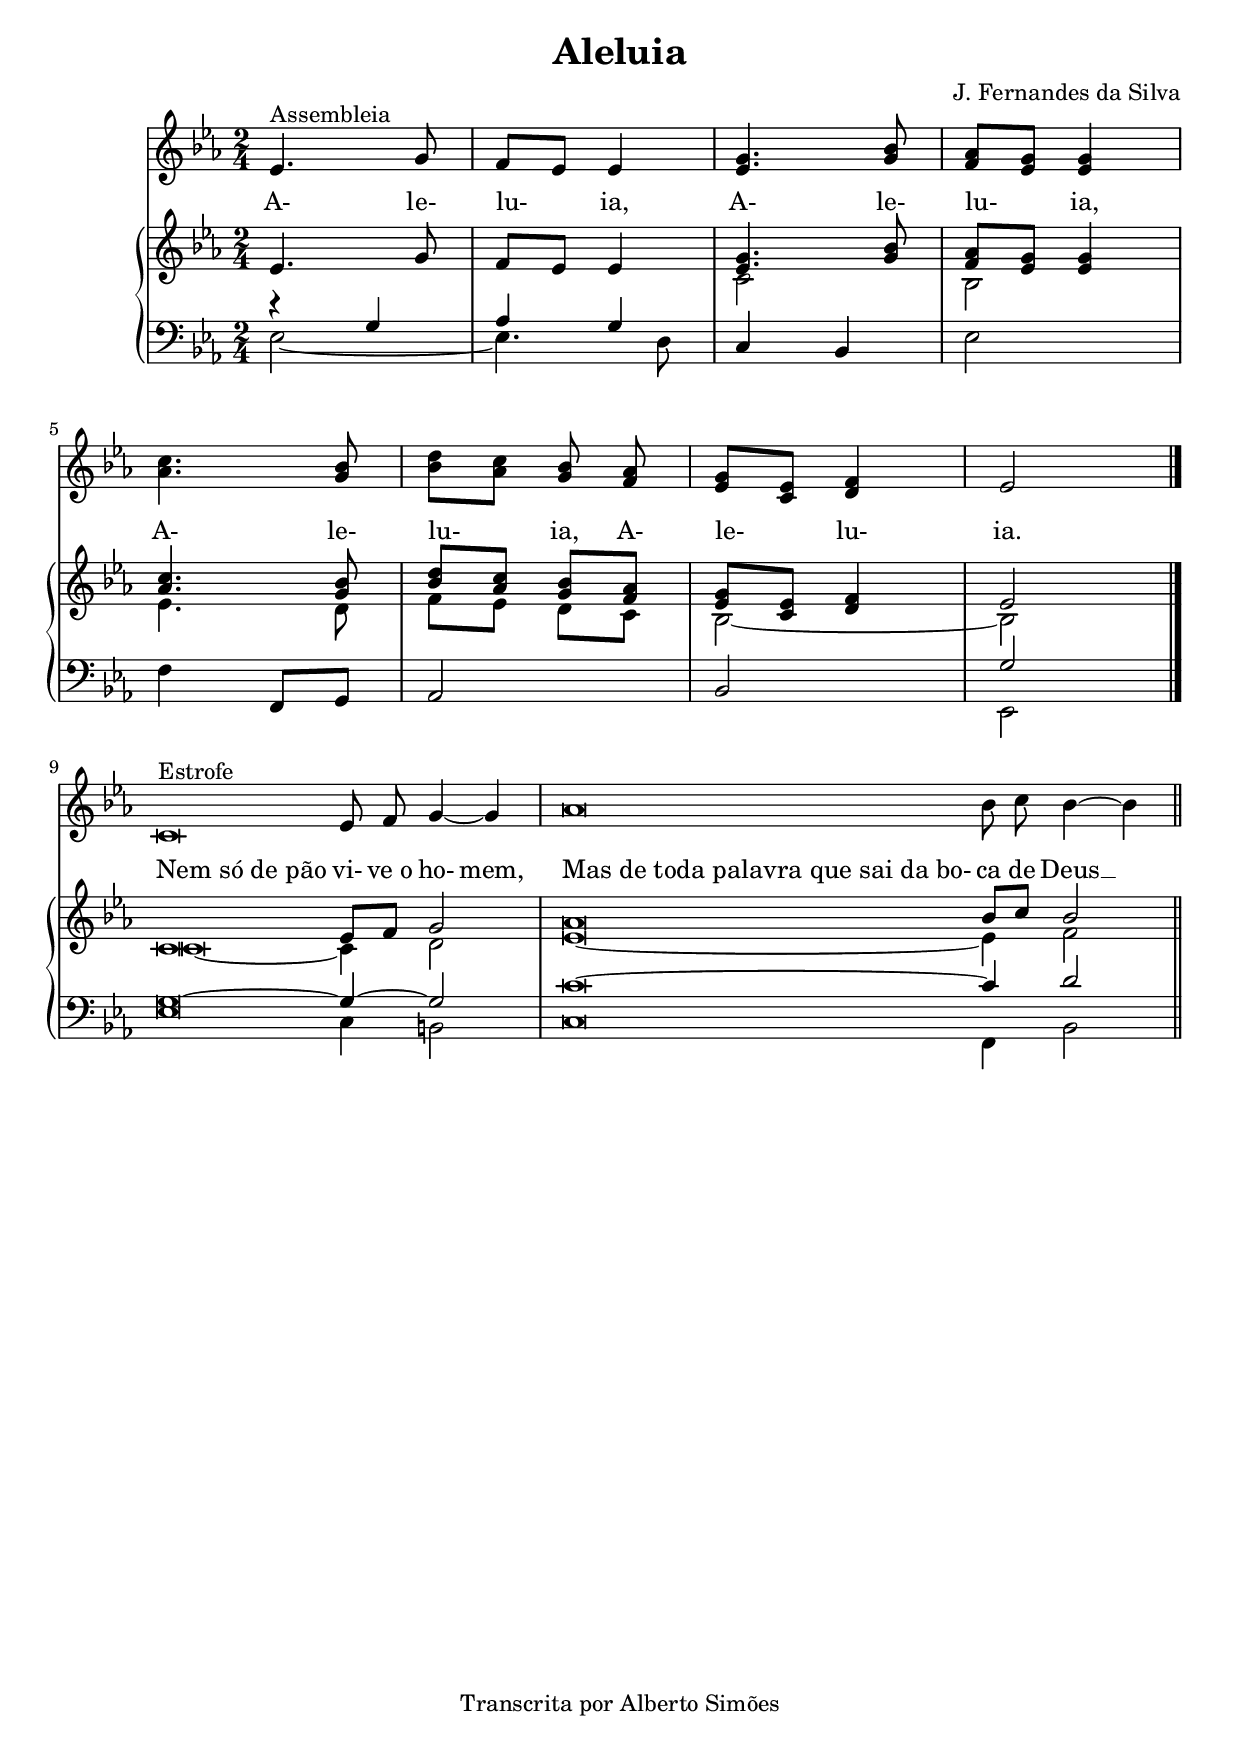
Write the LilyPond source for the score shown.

\version "2.14.0"

\header {
  title = "Aleluia"
  composer = "J. Fernandes da Silva"
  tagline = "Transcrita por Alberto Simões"

  ocasioes = "aclamacao"
  seccao   = "aclamacao"
}

global = {
  \key ees \major
  \time 2/4
}

melody = \relative c' {
  \global
  \clef treble
  \autoBeamOff

  ees4.^\markup{Assembleia} g8|f[ ees] ees4| <ees g>4. <g bes>8 |
  <f aes>8[ <ees g>] <ees g>4 |

            \break

  <aes c>4. <g bes>8|<bes d>[ <aes c>] <g bes> <f aes>|
  <ees g>8[ <c ees>] <d f>4 | ees2 \bar "||"

  \break

  \set Score.measureLength = #(ly:make-moment 2 1)
  c\breve^\markup{Estrofe}
  \bar ":"
  \set Score.measureLength = #(ly:make-moment 3 4)
  ees8 f g4 ~ g |
  \set Score.measureLength = #(ly:make-moment 2 1)
  aes\breve
  \bar ":"
  \set Score.measureLength = #(ly:make-moment 3 4)
  bes8 c bes4 ~ bes4 \bar "||"

}

text = \lyricmode {
  A- le- lu- ia,
  A- le- lu- ia,
  A- le- lu- ia,
  A- le- lu- ia.

  \set ignoreMelismata = ##t 
  \once \override LyricText #'self-alignment-X = #LEFT
  "Nem só de pão" vi- ve_o ho- mem,
  \once \override LyricText #'self-alignment-X = #LEFT
  "Mas de toda palavra que sai da bo-" ca de Deus __
}

upperA = \relative c' {
  \voiceOne

  ees4. g8|f[ ees] ees4|<ees g>4. <g bes>8|
  <f aes>[ <ees g>] <ees g>4 |
  <aes c>4. <g bes>8 |<bes d>[ <aes c>] <g bes>[ <f aes>]|
  <ees g>[ <c ees>] <d f>4|ees2\bar "|."


  \set Score.measureLength = #(ly:make-moment 2 1)
  c\breve
  \bar ":"
  \set Score.measureLength = #(ly:make-moment 3 4)
  ees8 f g2 |
  \set Score.measureLength = #(ly:make-moment 2 1)
  aes\breve
  \bar ":"
  \set Score.measureLength = #(ly:make-moment 3 4)
  bes8 c bes2\bar "||"

}


upperB = \relative c' {
  \voiceTwo

  s2|s2|c2|bes|
  ees4. d8|f[ ees] d[ c]| bes2~|bes2 \bar "|."


  \set Score.measureLength = #(ly:make-moment 2 1)
  c \breve~
  \bar ":"
  \set Score.measureLength = #(ly:make-moment 3 4)
  c4 d2 |
  \set Score.measureLength = #(ly:make-moment 2 1)
  ees\breve~
  \bar ":"
  \set Score.measureLength = #(ly:make-moment 3 4)
  ees4 f2\bar "||"
}

upper = {
  \global
  \clef treble
  << \new Voice \upperA 
     \new Voice \upperB >>
}


lowerA = \relative c' {
  \voiceOne

  r4 g4|aes g|
  \stemNeutral
  c,4 bes| ees2 |
  f4 f,8[ g]|aes2|bes|
  \stemUp g'2 \bar "|."


  \set Score.measureLength = #(ly:make-moment 2 1)
  g \breve~
  \bar ":"
  \set Score.measureLength = #(ly:make-moment 3 4)
  g4 ~ g2 |
  \set Score.measureLength = #(ly:make-moment 2 1)
  c\breve~
  \bar ":"
  \set Score.measureLength = #(ly:make-moment 3 4)
  c4 d2\bar "||"

}


lowerB = \relative c {
  \voiceTwo

  ees2 ~ | ees4. d8| s2|s2|s2|s2|s2|ees,\bar "|."

  \set Score.measureLength = #(ly:make-moment 2 1)
  ees' \breve
  \bar ":"
  \set Score.measureLength = #(ly:make-moment 3 4)
  c4  b2 |
  \set Score.measureLength = #(ly:make-moment 2 1)
  c\breve
  \bar ":"
  \set Score.measureLength = #(ly:make-moment 3 4)
  f,4 bes2\bar "||"

}

lower = {
  \global
  \clef bass
  << \new Voice \lowerA 
     \new Voice \lowerB >>
}



\score {
  <<
    \new Voice = "mel" \melody
    \new PianoStaff <<
      \new Staff = "upper" \upper
      \new Staff = "lower" \lower
    >>
    \new Lyrics \with { alignAboveContext = "upper" }
                { \lyricsto "mel" \text}
  >>
  \layout {
    \context {
      \Staff \RemoveEmptyStaves       
      % \override VerticalAxisGroup #'remove-first = ##t
    }
    % \context {
    %   \PianoStaff
    %   \override StaffGrouper #'staff-staff-spacing #'minimum-distance = #10
    % }

    % \context {
    %   \Score
    %   \override StaffGrouper #'staff-staff-spacing #'padding = #0
    %   \override StaffGrouper #'staff-staff-spacing #'basic-distance = #0
    %   \override StaffGrouper #'staffgroup-staff-spacing  #'basic-distance = #0
    % }

    % #(layout-set-staff-size 18)
  }
  \midi {
    \context {
      \Score
      tempoWholesPerMinute = #(ly:make-moment 80 4)
    }
  }
}


